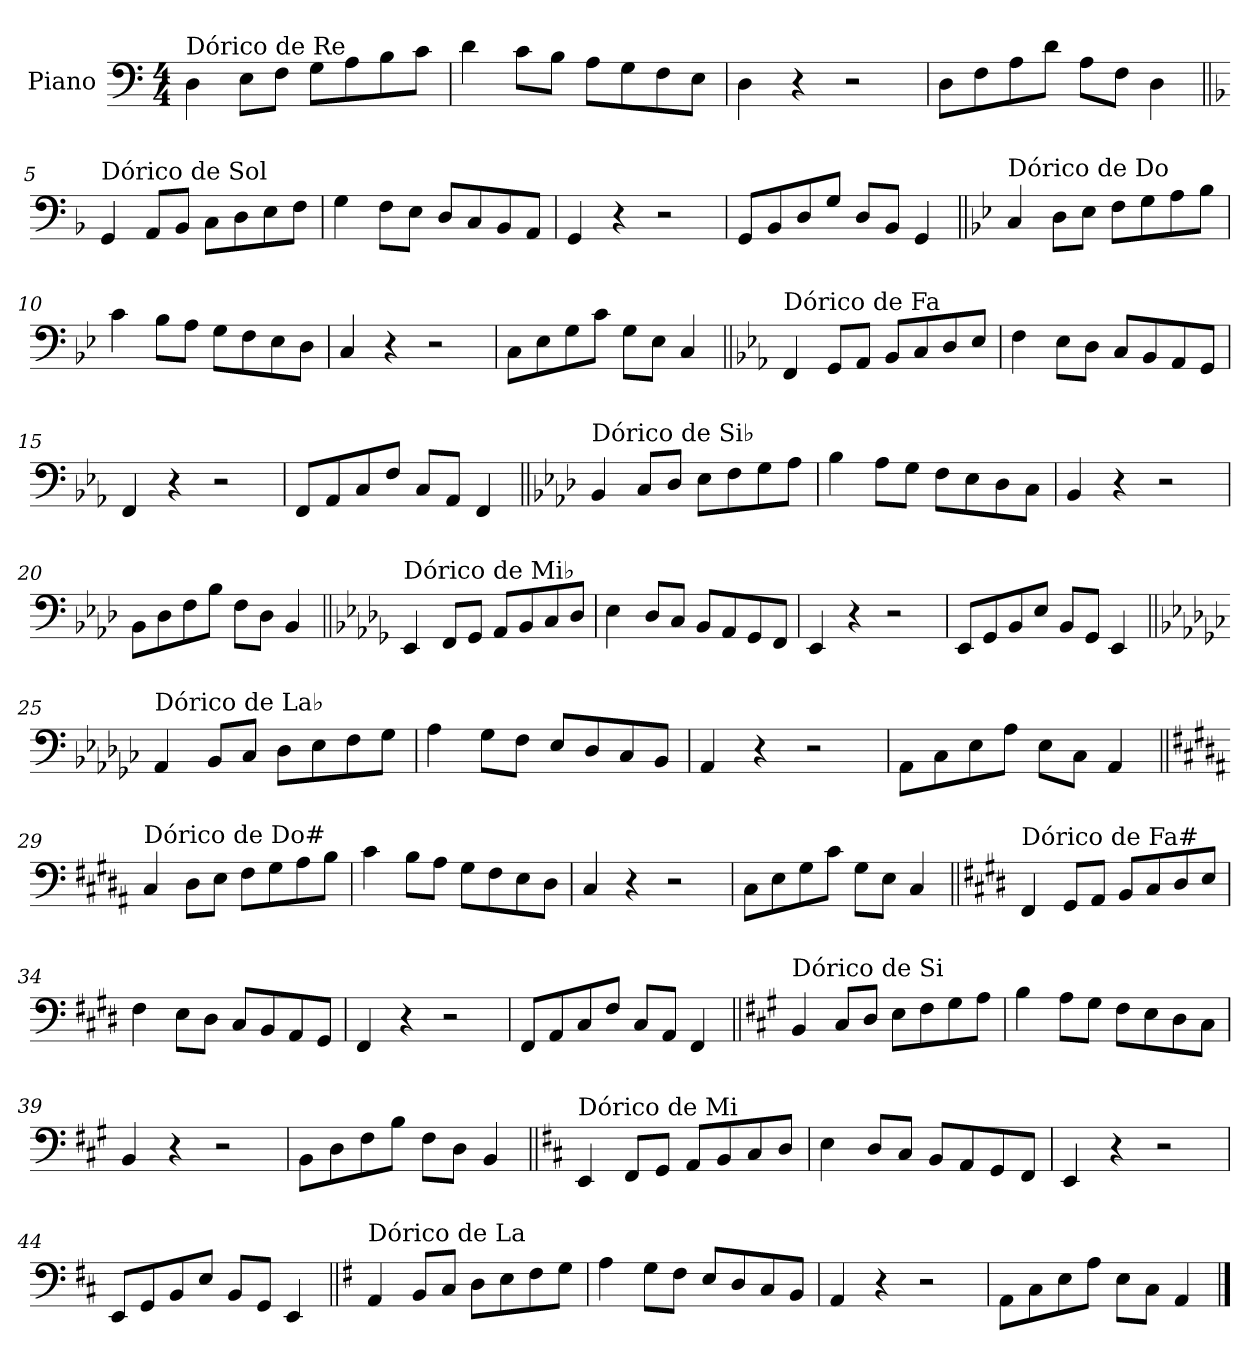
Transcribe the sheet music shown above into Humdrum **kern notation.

**kern
*part1
*staff1
*I"Piano
*I'Pno.
*clefF4
*k[]
*M4/4
=1
!LO:TX:a:t=Dórico de Re
4D\
8E\L
8F\J
8G\L
8A\
8B\
8c\J
=2
4d\
8c\L
8B\J
8A\L
8G\
8F\
8E\J
=3
4D\
4r
2r
=4
8D\L
8F\
8A\
8d\J
8A\L
8F\J
4D\
!!LO:LB:g=z
=5||
*k[b-]
!LO:TX:a:t=Dórico de Sol
4GG/
8AA/L
8BB-/J
8C\L
8D\
8E\
8F\J
=6
4G\
8F\L
8E\J
8D/L
8C/
8BB-/
8AA/J
=7
4GG/
4r
2r
=8
8GG/L
8BB-/
8D/
8G/J
8D/L
8BB-/J
4GG/
!!LO:LB:g=z
=9||
*k[b-e-]
!LO:TX:a:t=Dórico de Do
4C/
8D\L
8E-\J
8F\L
8G\
8A\
8B-\J
=10
4c\
8B-\L
8A\J
8G\L
8F\
8E-\
8D\J
=11
4C/
4r
2r
=12
8C\L
8E-\
8G\
8c\J
8G\L
8E-\J
4C/
!!LO:LB:g=z
=13||
*k[b-e-a-]
!LO:TX:a:t=Dórico de Fa
4FF/
8GG/L
8AA-/J
8BB-/L
8C/
8D/
8E-/J
=14
4F\
8E-\L
8D\J
8C/L
8BB-/
8AA-/
8GG/J
=15
4FF/
4r
2r
=16
8FF/L
8AA-/
8C/
8F/J
8C/L
8AA-/J
4FF/
!!LO:LB:g=z
=17||
*k[b-e-a-d-]
!LO:TX:a:t=Dórico de Si♭
4BB-/
8C/L
8D-/J
8E-\L
8F\
8G\
8A-\J
=18
4B-\
8A-\L
8G\J
8F\L
8E-\
8D-\
8C\J
=19
4BB-/
4r
2r
=20
8BB-\L
8D-\
8F\
8B-\J
8F\L
8D-\J
4BB-/
!!LO:LB:g=z
=21||
*k[b-e-a-d-g-]
!LO:TX:a:t=Dórico de Mi♭
4EE-/
8FF/L
8GG-/J
8AA-/L
8BB-/
8C/
8D-/J
=22
4E-\
8D-/L
8C/J
8BB-/L
8AA-/
8GG-/
8FF/J
=23
4EE-/
4r
2r
=24
8EE-/L
8GG-/
8BB-/
8E-/J
8BB-/L
8GG-/J
4EE-/
!!LO:LB:g=z
=25||
*k[b-e-a-d-g-c-]
!LO:TX:a:t=Dórico de La♭
4AA-/
8BB-/L
8C-/J
8D-\L
8E-\
8F\
8G-\J
=26
4A-\
8G-\L
8F\J
8E-/L
8D-/
8C-/
8BB-/J
=27
4AA-/
4r
2r
=28
8AA-\L
8C-\
8E-\
8A-\J
8E-\L
8C-\J
4AA-/
!!LO:LB:g=z
=29||
*k[f#c#g#d#a#]
!LO:TX:a:t=Dórico de Do#
4C#/
8D#\L
8E\J
8F#\L
8G#\
8A#\
8B\J
=30
4c#\
8B\L
8A#\J
8G#\L
8F#\
8E\
8D#\J
=31
4C#/
4r
2r
=32
8C#\L
8E\
8G#\
8c#\J
8G#\L
8E\J
4C#/
!!LO:LB:g=z
=33||
*k[f#c#g#d#]
!LO:TX:a:t=Dórico de Fa#
4FF#/
8GG#/L
8AA/J
8BB/L
8C#/
8D#/
8E/J
=34
4F#\
8E\L
8D#\J
8C#/L
8BB/
8AA/
8GG#/J
=35
4FF#/
4r
2r
=36
8FF#/L
8AA/
8C#/
8F#/J
8C#/L
8AA/J
4FF#/
!!LO:LB:g=z
=37||
*k[f#c#g#]
!LO:TX:a:t=Dórico de Si
4BB/
8C#/L
8D/J
8E\L
8F#\
8G#\
8A\J
=38
4B\
8A\L
8G#\J
8F#\L
8E\
8D\
8C#\J
=39
4BB/
4r
2r
=40
8BB\L
8D\
8F#\
8B\J
8F#\L
8D\J
4BB/
!!LO:LB:g=z
=41||
*k[f#c#]
!LO:TX:a:t=Dórico de Mi
4EE/
8FF#/L
8GG/J
8AA/L
8BB/
8C#/
8D/J
=42
4E\
8D/L
8C#/J
8BB/L
8AA/
8GG/
8FF#/J
=43
4EE/
4r
2r
=44
8EE/L
8GG/
8BB/
8E/J
8BB/L
8GG/J
4EE/
!!LO:LB:g=z
=45||
*k[f#]
!LO:TX:a:t=Dórico de La
4AA/
8BB/L
8C/J
8D\L
8E\
8F#\
8G\J
=46
4A\
8G\L
8F#\J
8E/L
8D/
8C/
8BB/J
=47
4AA/
4r
2r
=48
8AA\L
8C\
8E\
8A\J
8E\L
8C\J
4AA/
==
*-
